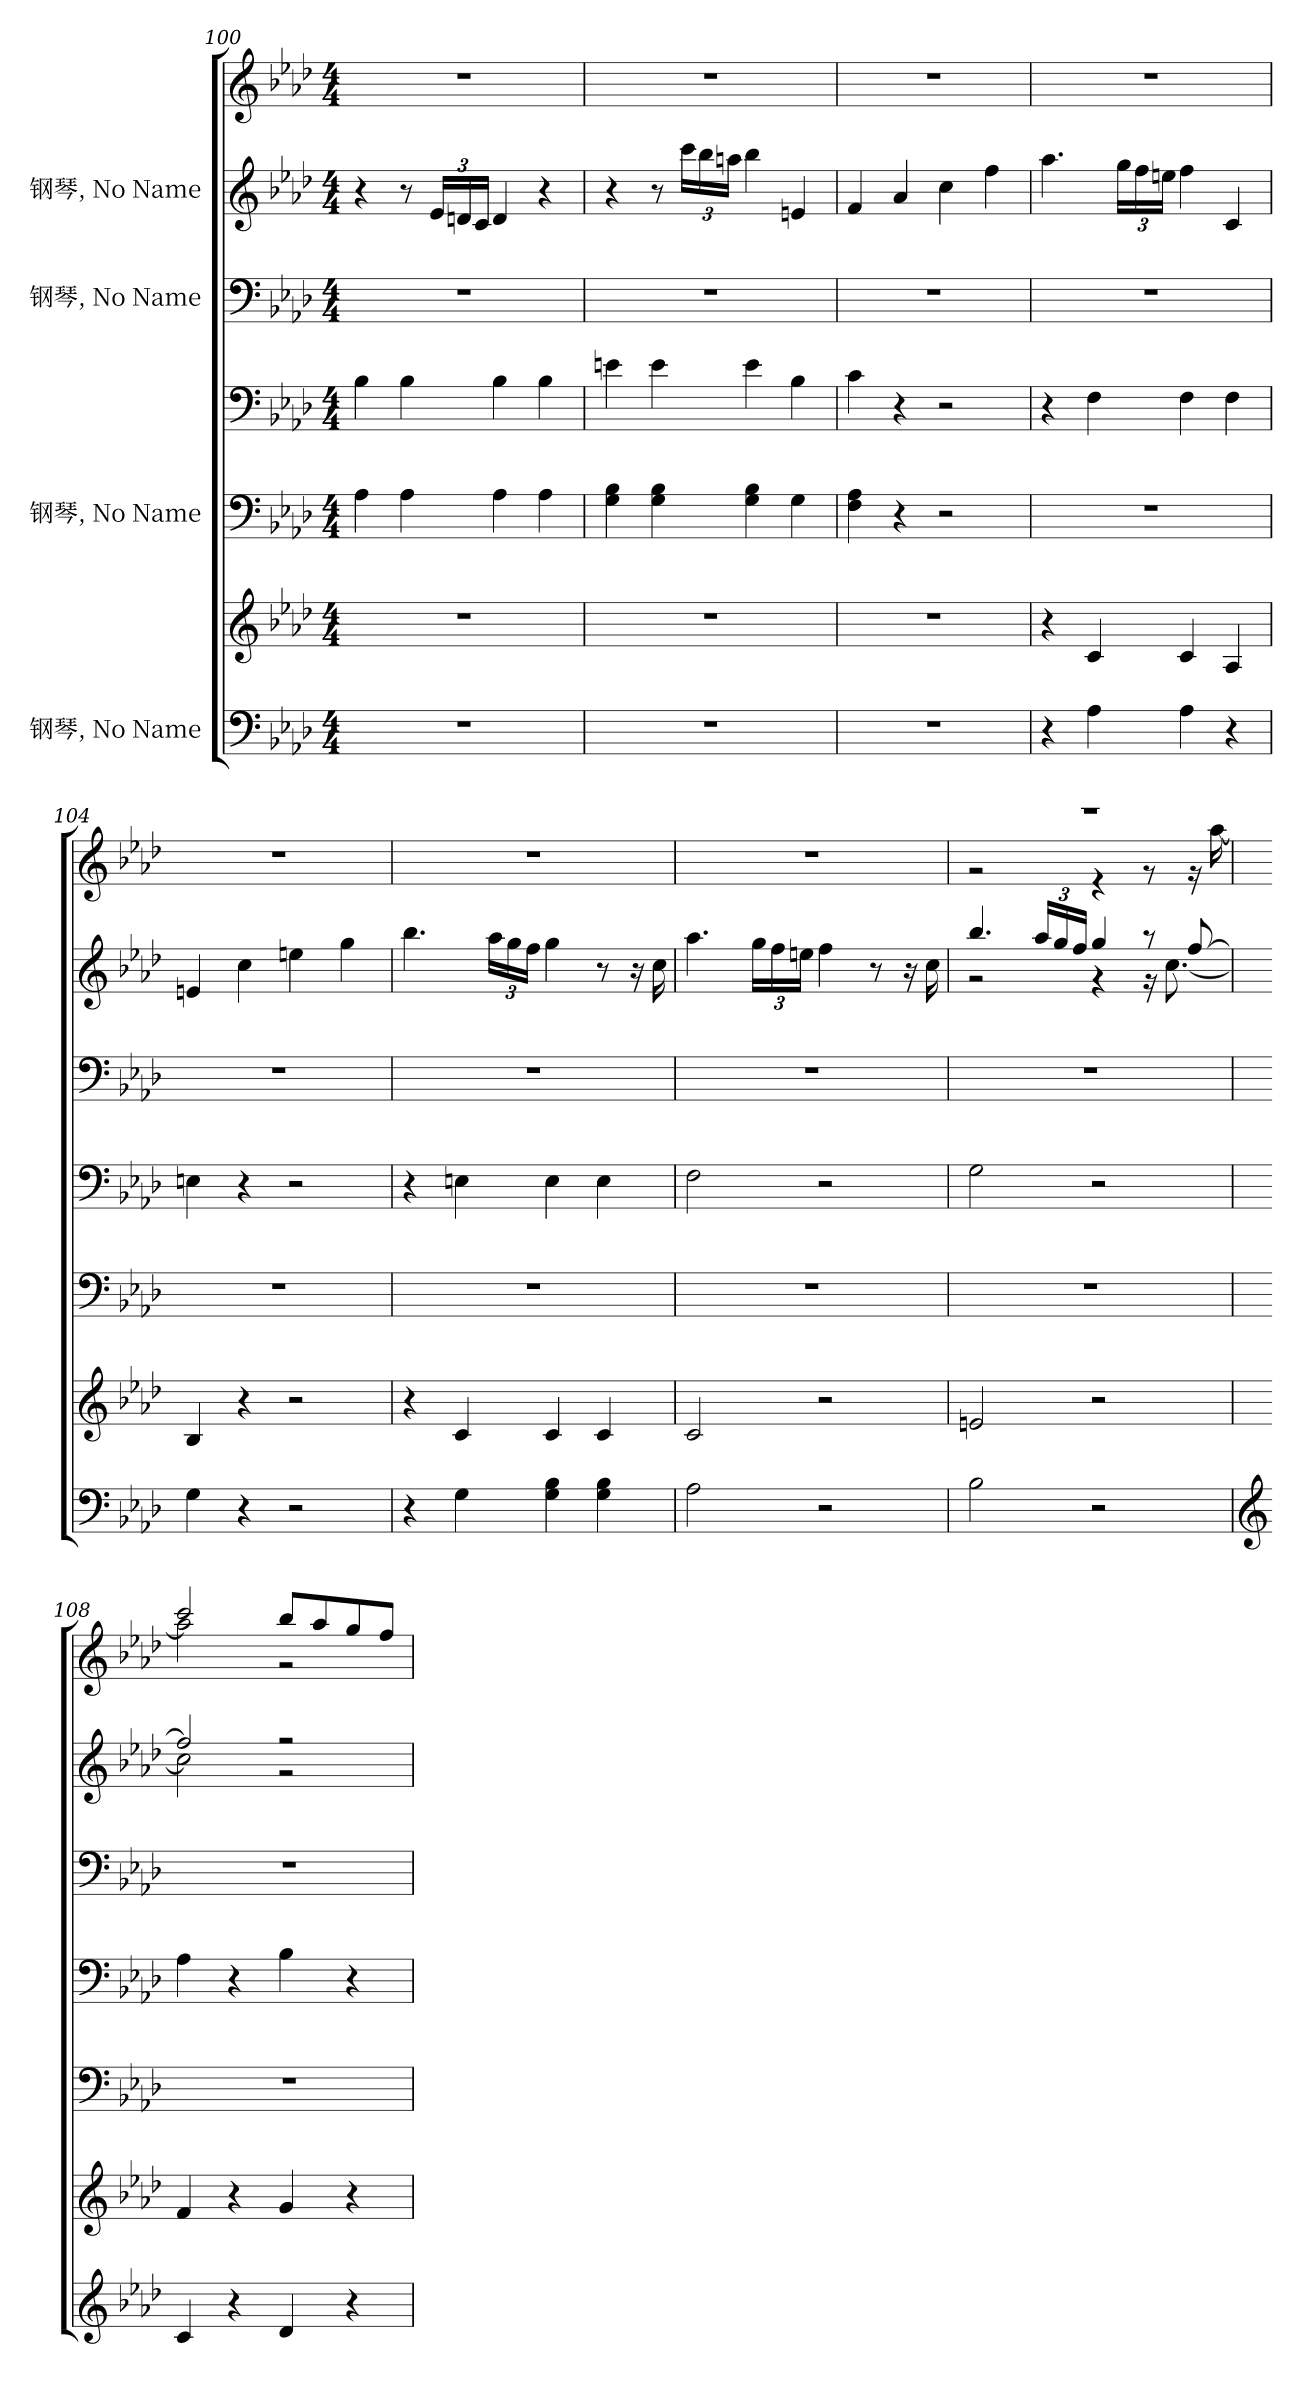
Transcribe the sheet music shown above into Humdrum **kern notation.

**kern	**kern	**kern	**kern	**kern	**kern	**kern
*part4	*part4	*part3	*part3	*part2	*part1	*part1
*staff7	*staff6	*staff5	*staff4	*staff3	*staff2	*staff1
*I"钢琴, No Name	*	*I"钢琴, No Name	*	*I"钢琴, No Name	*I"钢琴, No Name	*
*clefF4	*clefG2	*clefF4	*clefF4	*clefF4	*clefG2	*clefG2
*k[b-e-a-d-]	*k[b-e-a-d-]	*k[b-e-a-d-]	*k[b-e-a-d-]	*k[b-e-a-d-]	*k[b-e-a-d-]	*k[b-e-a-d-]
*M4/4	*M4/4	*M4/4	*M4/4	*M4/4	*M4/4	*M4/4
=100	=100	=100	=100	=100	=100	=100
1r	1r	4A-\	4B-\	1r	4r	1r
.	.	4A-\	4B-\	.	8r	.
*	*	*	*	*	*Xbrackettup	*
.	.	.	.	.	24e-/LL	.
.	.	.	.	.	24dn/	.
.	.	.	.	.	24c/JJ	.
.	.	4A-\	4B-\	.	4d/	.
.	.	4A-\	4B-\	.	4r	.
!!LO:PB:g=z
=101	=101	=101	=101	=101	=101	=101
1r	1r	4G\ 4B-\	4en\	1r	4r	1r
.	.	4G\ 4B-\	4e\	.	8r	.
.	.	.	.	.	24ccc\LL	.
.	.	.	.	.	24bb-\	.
.	.	.	.	.	24aan\JJ	.
.	.	4G\ 4B-\	4e\	.	4bb-\	.
.	.	4G\	4B-\	.	4en/	.
=102	=102	=102	=102	=102	=102	=102
*	*	*	*	*	*	*MM236
1r	1r	4F\ 4A-\	4c\	1r	4f/	1r
.	.	4r	4r	.	4a-/	.
.	.	2r	2r	.	4cc\	.
.	.	.	.	.	4ff\	.
=103	=103	=103	=103	=103	=103	=103
*	*	*	*	*	*	*MM234
4r	4r	1r	4r	1r	4.aa-\	1r
4A-\	4c/	.	4F\	.	.	.
.	.	.	.	.	24gg\LL	.
.	.	.	.	.	24ff\	.
.	.	.	.	.	24een\JJ	.
4A-\	4c/	.	4F\	.	4ff\	.
4r	4A-/	.	4F\	.	4c/	.
=104	=104	=104	=104	=104	=104	=104
*	*	*	*	*	*	*MM236
4G\	4B-/	1r	4En\	1r	4en/	1r
4r	4r	.	4r	.	4cc\	.
2r	2r	.	2r	.	4een\	.
.	.	.	.	.	4gg\	.
=105	=105	=105	=105	=105	=105	=105
*	*	*	*	*	*	*MM234
4r	4r	1r	4r	1r	4.bb-\	1r
4G\	4c/	.	4En\	.	.	.
.	.	.	.	.	24aa-\LL	.
.	.	.	.	.	24gg\	.
.	.	.	.	.	24ff\JJ	.
4G\ 4B-\	4c/	.	4E\	.	4gg\	.
4G\ 4B-\	4c/	.	4E\	.	8r	.
.	.	.	.	.	16r	.
.	.	.	.	.	16cc\	.
!!LO:PB:g=z
=106	=106	=106	=106	=106	=106	=106
*	*	*	*	*	*	*MM234
2A-\	2c/	1r	2F\	1r	4.aa-\	1r
.	.	.	.	.	24gg\LL	.
.	.	.	.	.	24ff\	.
.	.	.	.	.	24een\JJ	.
2r	2r	.	2r	.	4ff\	.
.	.	.	.	.	8r	.
.	.	.	.	.	16r	.
.	.	.	.	.	16cc\	.
=107	=107	=107	=107	=107	=107	=107
*	*	*	*	*	*	*MM234
*	*	*	*	*	*^	*^
2B-\	2en/	1r	2G\	1r	4.bb-/	2r	1r	2r
.	.	.	.	.	24aa-/LL	.	.	.
.	.	.	.	.	24gg/	.	.	.
.	.	.	.	.	24ff/JJ	.	.	.
2r	2r	.	2r	.	4gg/	4r	.	4r
*	*	*	*	*	*	*	*MM226	*
.	.	.	.	.	8r	16r	.	8r
.	.	.	.	.	.	[8.cc\	.	.
.	.	.	.	.	[8ff/	.	.	16r
.	.	.	.	.	.	.	.	[16aa-\
=108	=108	=108	=108	=108	=108	=108	=108	=108
*clefG2	*	*	*	*	*	*	*	*
4c/	4f/	1r	4A-\	1r	2ff/]	2cc\]	2ccc/	2aa-\]
4r	4r	.	4r	.	.	.	.	.
*	*	*	*	*	*	*	*MM230	*
4d-/	4g/	.	4B-\	.	2r	2r	8bb-/L	2r
.	.	.	.	.	.	.	8aa-/	.
4r	4r	.	4r	.	.	.	8gg/	.
*	*	*	*	*	*	*	*MM228	*
.	.	.	.	.	.	.	8ff/J	.
*	*	*	*	*	*v	*v	*	*
*	*	*	*	*	*	*v	*v
=	=	=	=	=	=	=
*-	*-	*-	*-	*-	*-	*-
